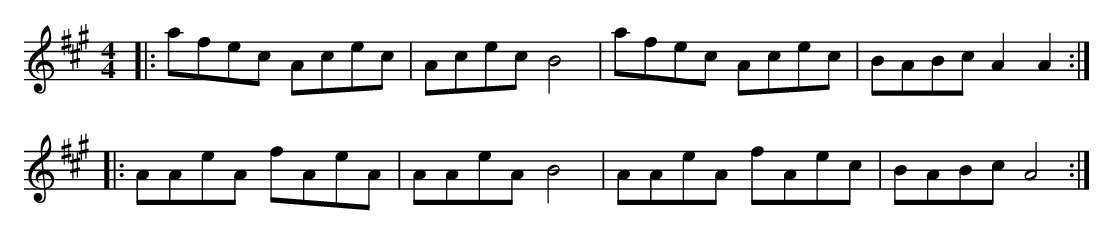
X:1
M:4/4
K:A
|:afec Acec|Acec B4|afec Acec|BABc A2 A2:|
|:AAeA fAeA|AAeA B4|AAeA fAec|BABc A4:|
